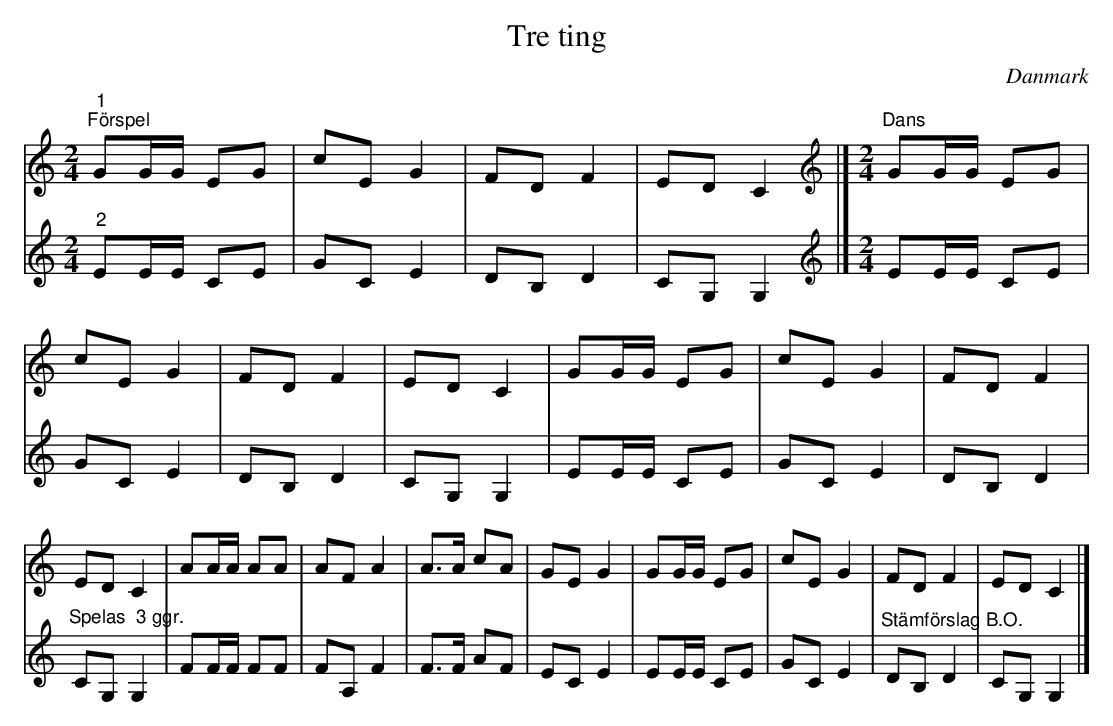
X:1
T:Tre ting
O:Danmark
L:1/8
M:2/4
K:C
V:1
"^1""^Förspel" GG/G/ EG | cE G2 | FD F2 | ED C2 |][M:2/4][K:treble]"^Dans" GG/G/ EG | cE G2 |
FD F2 | ED C2 | GG/G/ EG | cE G2 | FD F2 | ED C2 | AA/A/ AA |
AF A2 | A>A cA | GE G2 | GG/G/ EG | cE G2 | FD F2 | ED C2 |]
V:2
"^2" EE/E/ CE | GC E2 | DB, D2 | CG, G,2 |][M:2/4][K:treble] EE/E/ CE | GC E2 | DB, D2 | CG, G,2 |
EE/E/ CE | GC E2 | DB, D2 |"^Spelas  3 ggr." CG, G,2 | FF/F/ FF | FA, F2 | F>F AF | EC E2 | EE/E/ CE | GC E2 | "^Stämförslag B.O." DB, D2 | CG, G,2 |]
